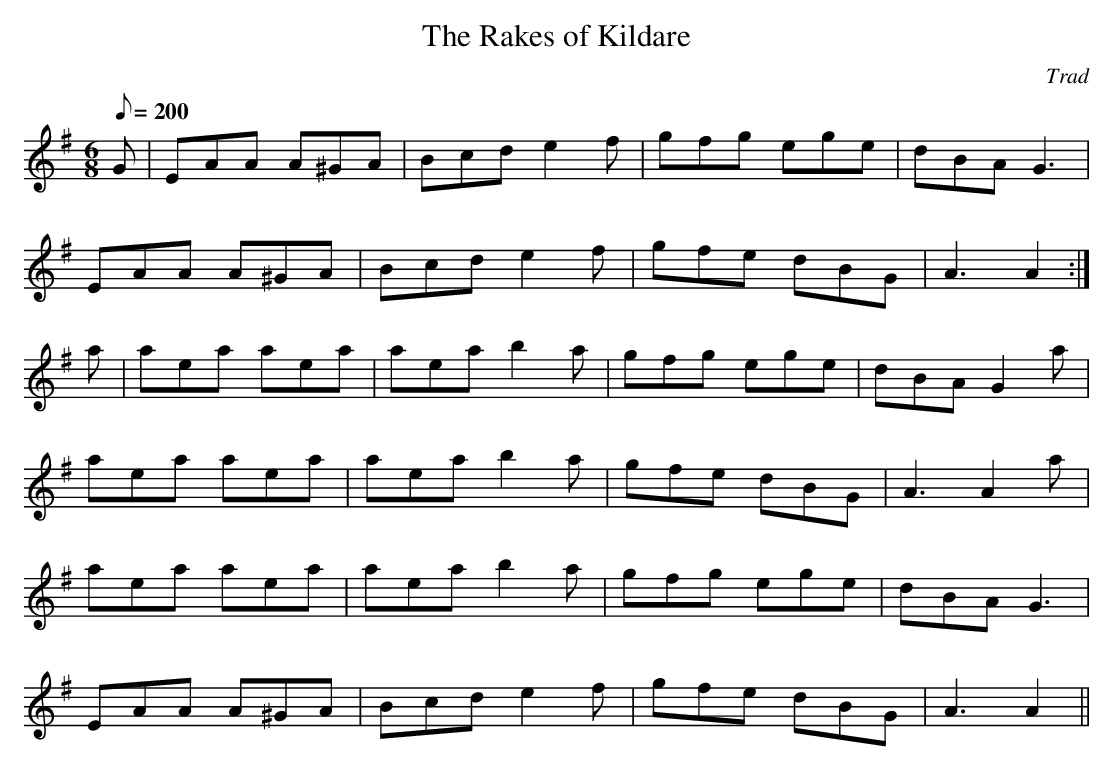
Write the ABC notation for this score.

X:1
T:The Rakes of Kildare
M:6/8
L:1/8
Q:200
C:Trad
K:A Dorian
G|EAA A^GA|Bcd e2 f|gfg ege|dBA G3|!
EAA A^GA|Bcd e2 f|gfe dBG|A3 A2:|!
a|aea aea|aea b2 a|gfg ege|dBA G2 a|!
aea aea|aea b2 a|gfe dBG|A3 A2 a|!
aea aea|aea b2 a|gfg ege|dBA G3|!
EAA A^GA|Bcd e2 f|gfe dBG|A3 A2||!
